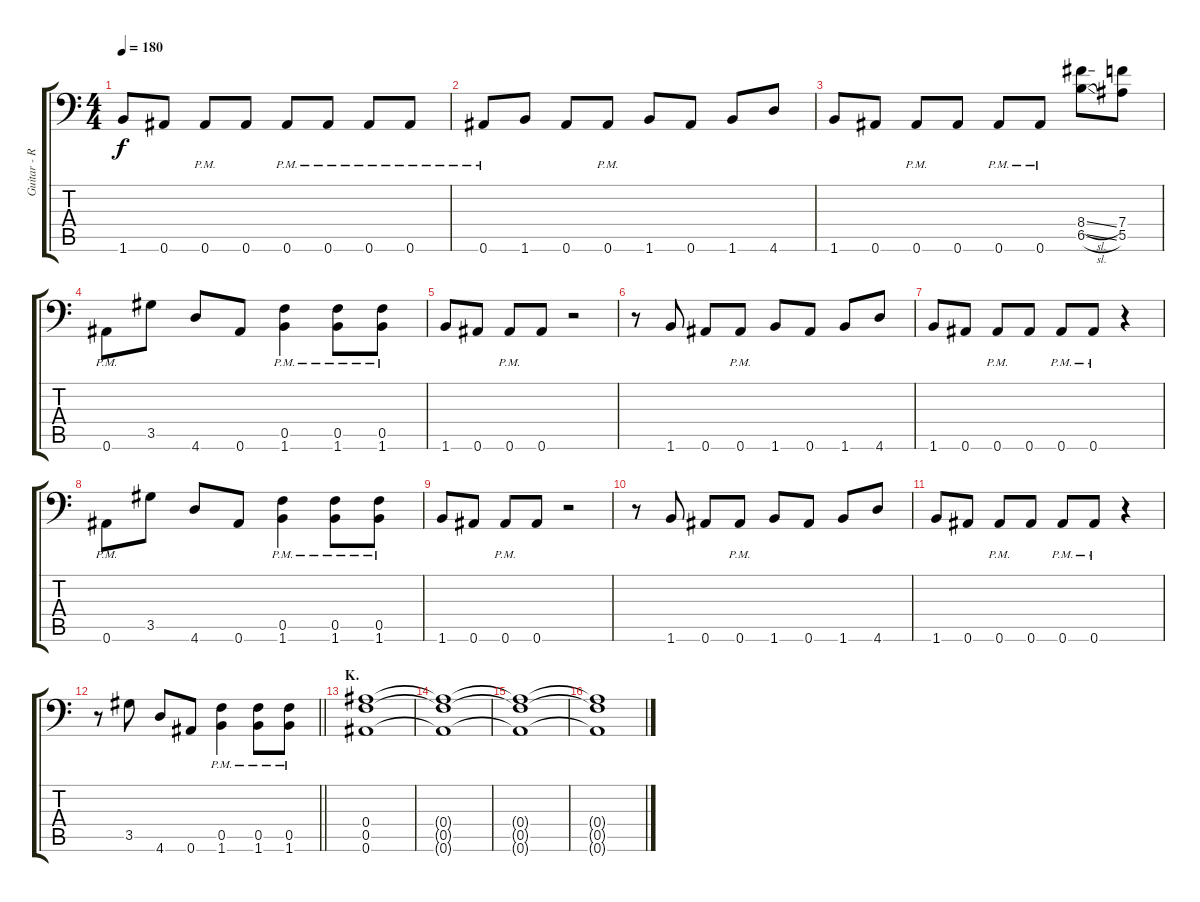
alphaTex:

\track ("Guitar - Right" "Guitar - R") {instrument distortionguitar}
\staff {score tabs}
\tuning (C4 G3 Eb3 Bb2 F2 Bb1) {hide}
\ts (4 4)
\tempo 180
\clef f4
\ks c
1.6.8{dy f} 0.6.8 0.6{pm}.8 0.6.8 0.6{pm}.8 0.6{pm}.8 0.6{pm}.8 0.6{pm}.8 |
0.6{pm}.8 1.6.8 0.6.8 0.6{pm}.8 1.6.8 0.6.8 1.6.8 4.6.8 |
1.6.8 0.6.8 0.6{pm}.8 0.6.8 0.6{pm}.8 0.6{pm}.8 (8.4{sl} 6.5{sl}).8 (7.4 5.5).8 |
0.6{pm}.8 3.5.8 4.6.8 0.6.8 (0.5{pm} 1.6{pm}).4 (0.5{pm} 1.6{pm}).8 (0.5{pm} 1.6{pm}).8 |
1.6.8 0.6.8 0.6{pm}.8 0.6.8 r.2 |
r.8 1.6.8 0.6.8 0.6{pm}.8 1.6.8 0.6.8 1.6.8 4.6.8 |
1.6.8 0.6.8 0.6{pm}.8 0.6.8 0.6{pm}.8 0.6{pm}.8 r.4 |
0.6{pm}.8 3.5.8 4.6.8 0.6.8 (0.5{pm} 1.6{pm}).4 (0.5{pm} 1.6{pm}).8 (0.5{pm} 1.6{pm}).8 |
1.6.8 0.6.8 0.6{pm}.8 0.6.8 r.2 |
r.8 1.6.8 0.6.8 0.6{pm}.8 1.6.8 0.6.8 1.6.8 4.6.8 |
1.6.8 0.6.8 0.6{pm}.8 0.6.8 0.6{pm}.8 0.6{pm}.8 r.4 |
\barLineRight lightlight
r.8 3.5.8 4.6.8 0.6.8 (0.5{pm} 1.6{pm}).4 (0.5{pm} 1.6{pm}).8 (0.5{pm} 1.6{pm}).8 |
\section ("" "K.")
(0.4 0.5 0.6).1 |
(0.4{t} 0.5{t} 0.6{t}).1 |
(0.4{t} 0.5{t} 0.6{t}).1 |
(0.4{t} 0.5{t} 0.6{t}).1
